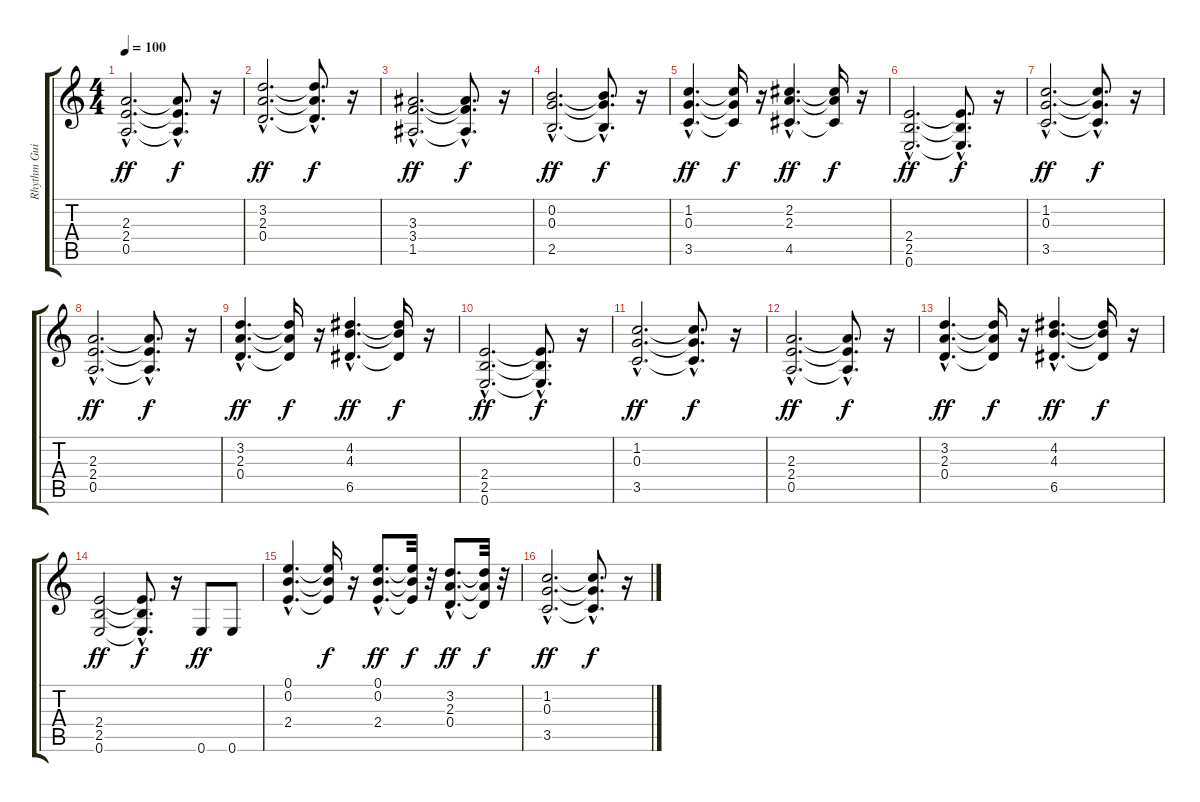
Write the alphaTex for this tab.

\track ("Rhythm Guitar" "Rhythm Gui") {instrument distortionguitar}
\staff {score tabs}
\tuning (E4 B3 G3 D3 A2 E2) {hide}
\ts (4 4)
\tempo 100
\clef g2
\ks c
(2.3{hac} 2.4{hac} 0.5{hac}).2{d dy ff} (2.3{hac t} 2.4{hac t} 0.5{hac t}).8{d dy f} r.16 |
(3.2{hac} 2.3{hac} 0.4{hac}).2{d dy ff} (3.2{hac t} 2.3{hac t} 0.4{hac t}).8{d dy f} r.16 |
(3.3{hac} 3.4{hac} 1.5{hac}).2{d dy ff} (3.3{hac t} 3.4{hac t} 1.5{hac t}).8{d dy f} r.16 |
(0.2{hac} 0.3{hac} 2.5{hac}).2{d dy ff} (0.2{hac t} 0.3{hac t} 2.5{hac t}).8{d dy f} r.16 |
(1.2{hac} 0.3{hac} 3.5{hac}).4{d dy ff} (1.2{t} 0.3{t} 3.5{t}).16{dy f} r.16 (2.2{hac} 2.3{hac} 4.5{hac}).4{d dy ff} (2.2{t} 2.3{t} 4.5{t}).16{dy f} r.16 |
(2.4{hac} 2.5{hac} 0.6{hac}).2{d dy ff} (2.4{hac t} 2.5{hac t} 0.6{hac t}).8{d dy f} r.16 |
(1.2{hac} 0.3{hac} 3.5{hac}).2{d dy ff} (1.2{hac t} 0.3{hac t} 3.5{hac t}).8{d dy f} r.16 |
(2.3{hac} 2.4{hac} 0.5{hac}).2{d dy ff} (2.3{hac t} 2.4{hac t} 0.5{hac t}).8{d dy f} r.16 |
(3.2{hac} 2.3{hac} 0.4{hac}).4{d dy ff} (3.2{t} 2.3{t} 0.4{t}).16{dy f} r.16 (4.2{hac} 4.3{hac} 6.5{hac}).4{d dy ff} (4.2{t} 4.3{t} 6.5{t}).16{dy f} r.16 |
(2.4{hac} 2.5{hac} 0.6{hac}).2{d dy ff} (2.4{hac t} 2.5{hac t} 0.6{hac t}).8{d dy f} r.16 |
(1.2{hac} 0.3{hac} 3.5{hac}).2{d dy ff} (1.2{hac t} 0.3{hac t} 3.5{hac t}).8{d dy f} r.16 |
(2.3{hac} 2.4{hac} 0.5{hac}).2{d dy ff} (2.3{hac t} 2.4{hac t} 0.5{hac t}).8{d dy f} r.16 |
(3.2{hac} 2.3{hac} 0.4{hac}).4{d dy ff} (3.2{t} 2.3{t} 0.4{t}).16{dy f} r.16 (4.2{hac} 4.3{hac} 6.5{hac}).4{d dy ff} (4.2{t} 4.3{t} 6.5{t}).16{dy f} r.16 |
(2.4 2.5 0.6).2{dy ff} (2.4{hac t} 2.5{hac t} 0.6{hac t}).8{d dy f} r.16 0.6.8{dy ff} 0.6.8 |
(0.1{hac} 0.2{hac} 2.4{hac}).4{d} (0.1{t} 0.2{t} 2.4{t}).16{dy f} r.16 (0.1{hac} 0.2{hac} 2.4{hac}).8{d dy ff} (0.1{t} 0.2{t} 2.4{t}).32{dy f} r.32 (3.2{hac} 2.3{hac} 0.4{hac}).8{d dy ff} (3.2{t} 2.3{t} 0.4{t}).32{dy f} r.32 |
(1.2{hac} 0.3{hac} 3.5{hac}).2{d dy ff} (1.2{hac t} 0.3{hac t} 3.5{hac t}).8{d dy f} r.16
